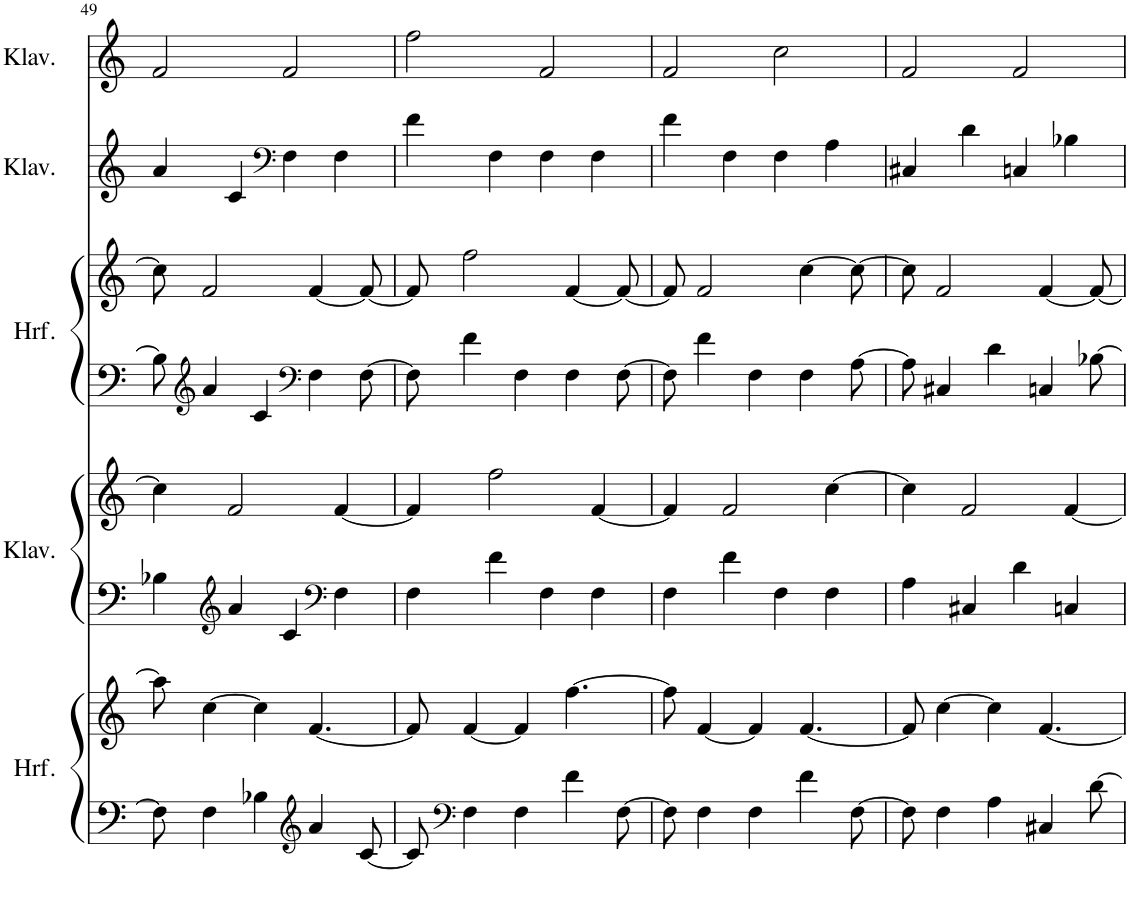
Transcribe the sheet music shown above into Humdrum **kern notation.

**kern	**kern	**kern	**kern	**kern	**kern	**kern	**kern
*part5	*part5	*part4	*part4	*part3	*part3	*part2	*part1
*staff8	*staff7	*staff6	*staff5	*staff4	*staff3	*staff2	*staff1
*I"Harfe	*	*I"Klavier	*	*I"Harfe	*	*I"Klavier	*I"Klavier
*I'Hrf.	*	*I'Klav.	*	*I'Hrf.	*	*I'Klav.	*I'Klav.
!!LO:PB:g=z
*clefF4	*clefG2	*clefF4	*clefG2	*clefF4	*clefG2	*clefG2	*clefG2
*k[]	*k[]	*k[]	*k[]	*k[]	*k[]	*k[]	*k[]
*M4/4	*M4/4	*M4/4	*M4/4	*M4/4	*M4/4	*M4/4	*M4/4
=49	=49	=49	=49	=49	=49	=49	=49
8F\]	8aa\]	4B-X\	4cc\]	8B-\]	8cc\]	4a/	2f/
*	*	*	*	*clefG2	*	*	*
4F\	[4cc\	.	.	4a/	2f/	.	.
*	*	*clefG2	*	*	*	*	*
.	.	4a/	2f/	.	.	4c/	.
4B-X\	4cc\]	.	.	4c/	.	.	.
*	*	*	*	*	*	*clefF4	*
.	.	4c/	.	.	.	4F\	2f/
*clefG2	*	*	*	*clefF4	*	*	*
4a/	[4.f/	.	.	4F\	[4f/	.	.
*	*	*clefF4	*	*	*	*	*
.	.	4F\	[4f/	.	.	4F\	.
[8c/	.	.	.	[8F\	8f/_	.	.
=50	=50	=50	=50	=50	=50	=50	=50
8c/]	8f/]	4F\	4f/]	8F\]	8f/]	4f\	2ff\
*clefF4	*	*	*	*	*	*	*
4F\	[4f/	.	.	4f\	2ff\	.	.
.	.	4f\	2ff\	.	.	4F\	.
4F\	4f/]	.	.	4F\	.	.	.
.	.	4F\	.	.	.	4F\	2f/
4f\	[4.ff\	.	.	4F\	[4f/	.	.
.	.	4F\	[4f/	.	.	4F\	.
[8F\	.	.	.	[8F\	8f/_	.	.
=51	=51	=51	=51	=51	=51	=51	=51
8F\]	8ff\]	4F\	4f/]	8F\]	8f/]	4f\	2f/
4F\	[4f/	.	.	4f\	2f/	.	.
.	.	4f\	2f/	.	.	4F\	.
4F\	4f/]	.	.	4F\	.	.	.
.	.	4F\	.	.	.	4F\	2cc\
4f\	[4.f/	.	.	4F\	[4cc\	.	.
.	.	4F\	[4cc\	.	.	4A\	.
[8F\	.	.	.	[8A\	8cc\_	.	.
=52	=52	=52	=52	=52	=52	=52	=52
8F\]	8f/]	4A\	4cc\]	8A\]	8cc\]	4C#X/	2f/
4F\	[4cc\	.	.	4C#X/	2f/	.	.
.	.	4C#X/	2f/	.	.	4d\	.
4A\	4cc\]	.	.	4d\	.	.	.
.	.	4d\	.	.	.	4Cn/	2f/
4C#X/	[4.f/	.	.	4Cn/	[4f/	.	.
.	.	4Cn/	[4f/	.	.	4B-X\	.
[8d\	.	.	.	[8B-X\	8f/_	.	.
=	=	=	=	=	=	=	=
*-	*-	*-	*-	*-	*-	*-	*-
